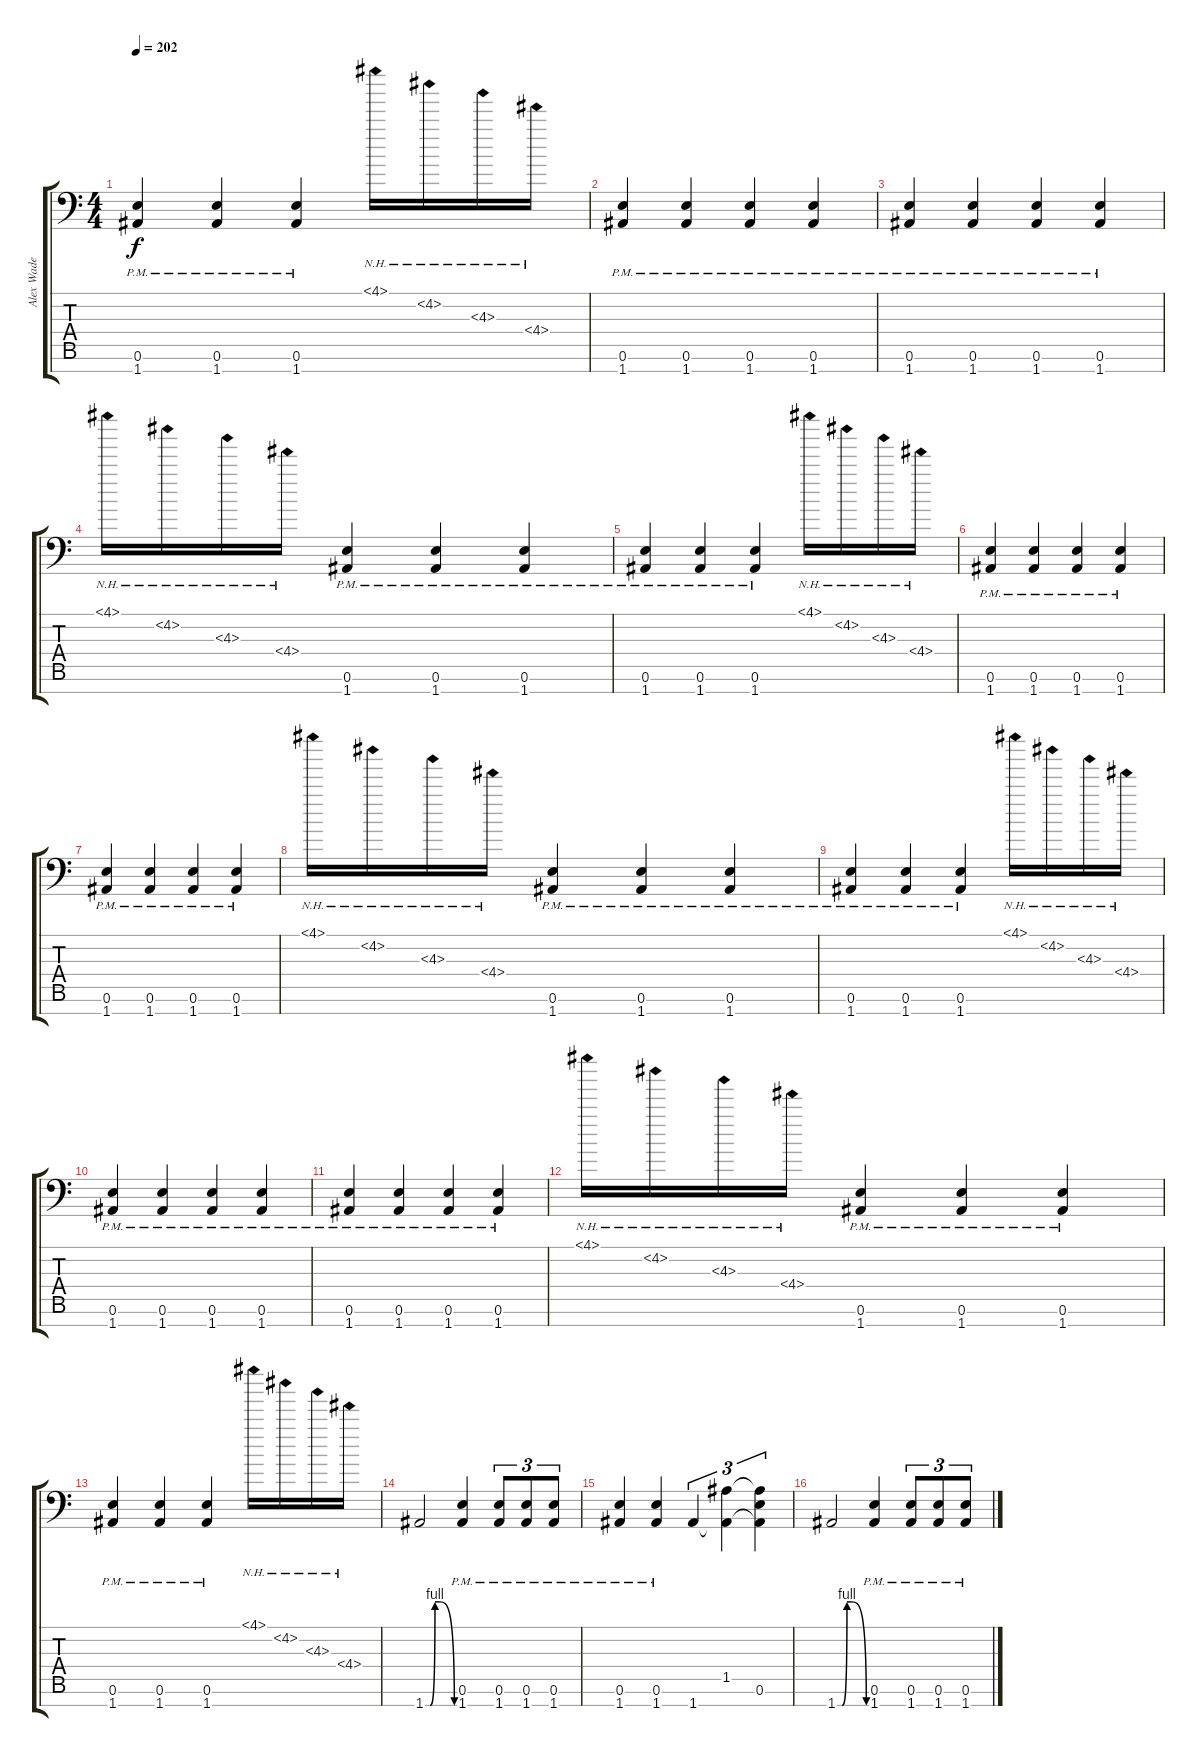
\track ("Alex Wade (Guitar)" "Alex Wade ") {instrument distortionguitar}
\staff {score tabs}
\tuning (E4 B3 G3 D3 A2 E2 A1) {hide}
\ts (4 4)
\tempo 202
\clef f4
\ks c
(0.6{pm} 1.7{pm}).4{dy f} (0.6{pm} 1.7{pm}).4 (0.6{pm} 1.7{pm}).4 4.1{nh}.16 4.2{nh}.16 4.3{nh}.16 4.4{nh}.16 |
(0.6{pm} 1.7{pm}).4 (0.6{pm} 1.7{pm}).4 (0.6{pm} 1.7{pm}).4 (0.6{pm} 1.7{pm}).4 |
(0.6{pm} 1.7{pm}).4 (0.6{pm} 1.7{pm}).4 (0.6{pm} 1.7{pm}).4 (0.6{pm} 1.7{pm}).4 |
4.1{nh}.16 4.2{nh}.16 4.3{nh}.16 4.4{nh}.16 (0.6{pm} 1.7{pm}).4 (0.6{pm} 1.7{pm}).4 (0.6{pm} 1.7{pm}).4 |
(0.6{pm} 1.7{pm}).4 (0.6{pm} 1.7{pm}).4 (0.6{pm} 1.7{pm}).4 4.1{nh}.16 4.2{nh}.16 4.3{nh}.16 4.4{nh}.16 |
(0.6{pm} 1.7{pm}).4 (0.6{pm} 1.7{pm}).4 (0.6{pm} 1.7{pm}).4 (0.6{pm} 1.7{pm}).4 |
(0.6{pm} 1.7{pm}).4 (0.6{pm} 1.7{pm}).4 (0.6{pm} 1.7{pm}).4 (0.6{pm} 1.7{pm}).4 |
4.1{nh}.16 4.2{nh}.16 4.3{nh}.16 4.4{nh}.16 (0.6{pm} 1.7{pm}).4 (0.6{pm} 1.7{pm}).4 (0.6{pm} 1.7{pm}).4 |
(0.6{pm} 1.7{pm}).4 (0.6{pm} 1.7{pm}).4 (0.6{pm} 1.7{pm}).4 4.1{nh}.16 4.2{nh}.16 4.3{nh}.16 4.4{nh}.16 |
(0.6{pm} 1.7{pm}).4 (0.6{pm} 1.7{pm}).4 (0.6{pm} 1.7{pm}).4 (0.6{pm} 1.7{pm}).4 |
(0.6{pm} 1.7{pm}).4 (0.6{pm} 1.7{pm}).4 (0.6{pm} 1.7{pm}).4 (0.6{pm} 1.7{pm}).4 |
4.1{nh}.16 4.2{nh}.16 4.3{nh}.16 4.4{nh}.16 (0.6{pm} 1.7{pm}).4 (0.6{pm} 1.7{pm}).4 (0.6{pm} 1.7{pm}).4 |
(0.6{pm} 1.7{pm}).4 (0.6{pm} 1.7{pm}).4 (0.6{pm} 1.7{pm}).4 4.1{nh}.16 4.2{nh}.16 4.3{nh}.16 4.4{nh}.16 |
1.7{be (custom 0 0 10 0 20 4 30 4 60 0)}.2 (0.6{pm} 1.7{pm}).4 (0.6{pm} 1.7{pm}).8{tu (3 2)} (0.6{pm} 1.7{pm}).8{tu (3 2)} (0.6{pm} 1.7{pm}).8{tu (3 2)} |
(0.6{pm} 1.7{pm}).4 (0.6{pm} 1.7{pm}).4 1.7.4{tu (3 2)} (1.5 1.7{t}).4{tu (3 2)} (1.5{t} 0.6 1.7{t}).4{tu (3 2)} |
1.7{be (custom 0 0 10 0 20 4 30 4 60 0)}.2 (0.6{pm} 1.7{pm}).4 (0.6{pm} 1.7{pm}).8{tu (3 2)} (0.6{pm} 1.7{pm}).8{tu (3 2)} (0.6{pm} 1.7{pm}).8{tu (3 2)}
